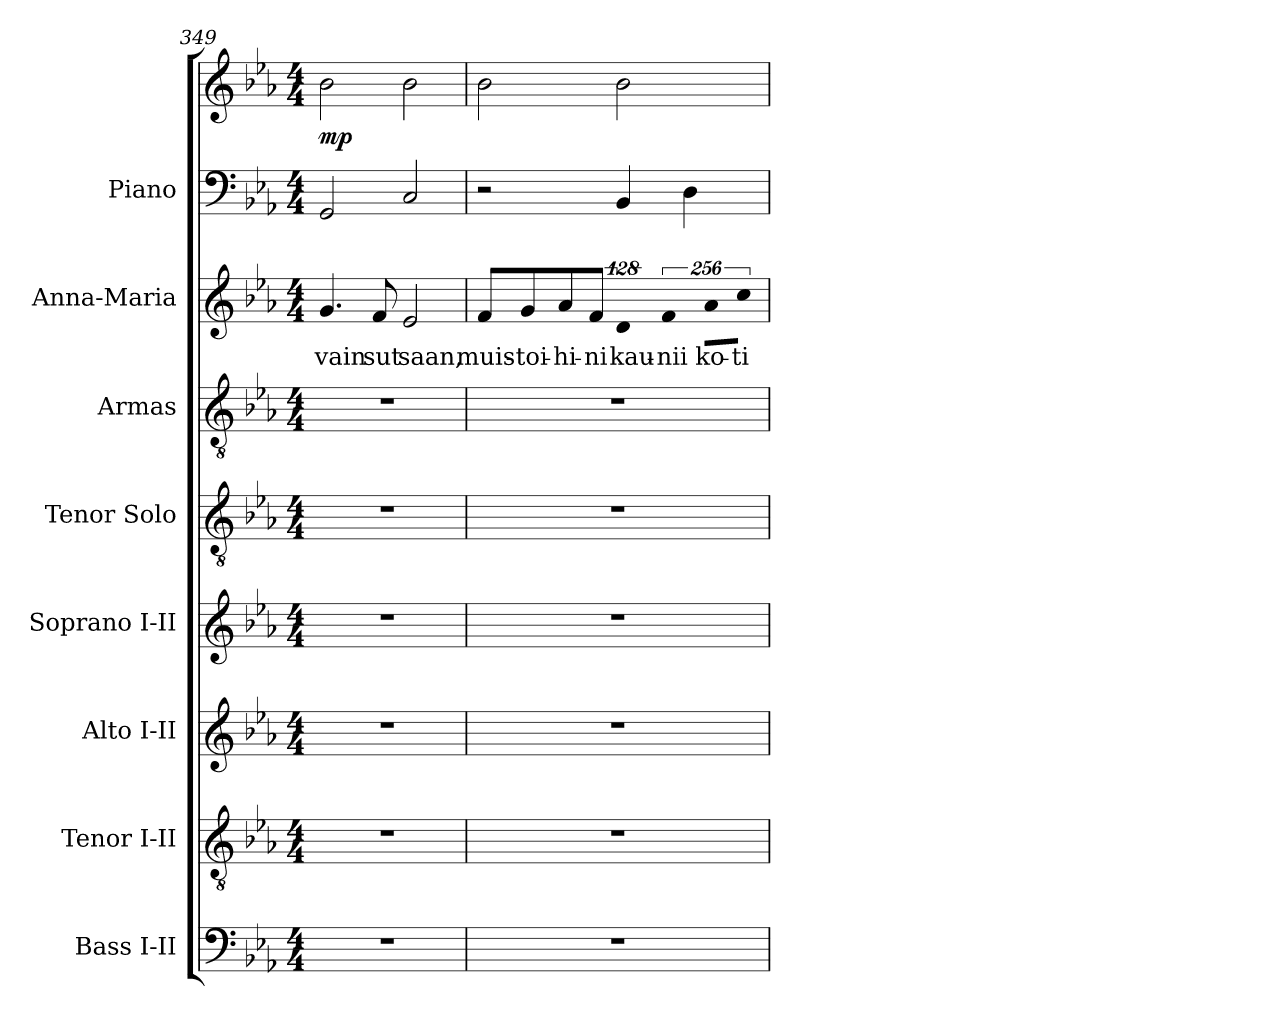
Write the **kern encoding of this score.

**kern	**kern	**kern	**kern	**kern	**kern	**kern	**text	**kern	**kern	**dynam
*part8	*part7	*part6	*part5	*part4	*part3	*part2	*part2	*part1	*part1	*part1
*staff9	*staff8	*staff7	*staff6	*staff5	*staff4	*staff3	*staff3	*staff2	*staff1	*staff1/2
*I"Bass I-II	*I"Tenor I-II	*I"Alto I-II	*I"Soprano I-II	*I"Tenor Solo	*I"Armas	*I"Anna-Maria	*	*I"Piano	*	*
*I'B.	*I'T.	*I'A.	*I'S.	*I'T. Solo	*I'Armas	*I'A-M	*	*I'Pno.	*	*
*clefF4	*clefGv2	*clefG2	*clefG2	*clefGv2	*clefGv2	*clefG2	*	*clefF4	*clefG2	*
*	*ITrd7c12	*	*	*ITrd7c12	*ITrd7c12	*	*	*	*	*
*k[b-e-a-]	*k[b-e-a-]	*k[b-e-a-]	*k[b-e-a-]	*k[b-e-a-]	*k[b-e-a-]	*k[b-e-a-]	*	*k[b-e-a-]	*k[b-e-a-]	*
*E-:	*E-:	*E-:	*E-:	*E-:	*E-:	*E-:	*	*E-:	*E-:	*
*M4/4	*M4/4	*M4/4	*M4/4	*M4/4	*M4/4	*M4/4	*	*M4/4	*M4/4	*
=349	=349	=349	=349	=349	=349	=349	=349	=349	=349	=349
!	!	!	!	!	!	!	!LO:LY:b:color=#000000	!	!	!
1r	1r	1r	1r	1r	1r	4.gi/	vain	2GGi/	2b-i\	mp
!	!	!	!	!	!	!	!LO:LY:b:color=#000000	!	!	!
.	.	.	.	.	.	8fi/	sut	.	.	.
!	!	!	!	!	!	!	!LO:LY:b:color=#000000	!	!	!
.	.	.	.	.	.	2e-i/	saan,	2Ci/	2b-i\	.
!!LO:LB:g=z
=350	=350	=350	=350	=350	=350	=350	=350	=350	=350	=350
!	!	!	!	!	!	!	!LO:LY:b:color=#000000	!	!	!
1r	1r	1r	1r	1r	1r	8fi/L	muis-	2r	2b-i\	.
!	!	!	!	!	!	!	!LO:LY:b:color=#000000	!	!	!
.	.	.	.	.	.	8gi/	-toi-	.	.	.
!	!	!	!	!	!	!	!LO:LY:b:color=#000000	!	!	!
.	.	.	.	.	.	8a-i/	-hi-	.	.	.
!	!	!	!	!	!	!	!LO:LY:b:color=#000000	!	!	!
.	.	.	.	.	.	8fi/J	-ni	.	.	.
!	!	!	!	!	!	!LO:N:vis=4	!	!	!	!
!	!	!	!	!	!	!	!LO:LY:b:color=#000000	!	!	!
.	.	.	.	.	.	512%85di/	kau-	4BB-i/	2b-i\	.
!	!	!	!	!	!	!LO:N:vis=4	!	!	!	!
!	!	!	!	!	!	!	!LO:LY:b:color=#000000	!	!	!
.	.	.	.	.	.	1024%171fi/	-nii	.	.	.
.	.	.	.	.	.	.	.	4Di\	.	.
!	!	!	!	!	!	!LO:N:vis=8	!	!	!	!
!	!	!	!	!	!	!	!LO:LY:b:color=#000000	!	!	!
.	.	.	.	.	.	1024%85a-i\L	ko-	.	.	.
!	!	!	!	!	!	!LO:N:vis=8	!	!	!	!
!	!	!	!	!	!	!	!LO:LY:b:color=#000000	!	!	!
.	.	.	.	.	.	512%43cci\J	-ti-	.	.	.
=	=	=	=	=	=	=	=	=	=	=
*-	*-	*-	*-	*-	*-	*-	*-	*-	*-	*-
